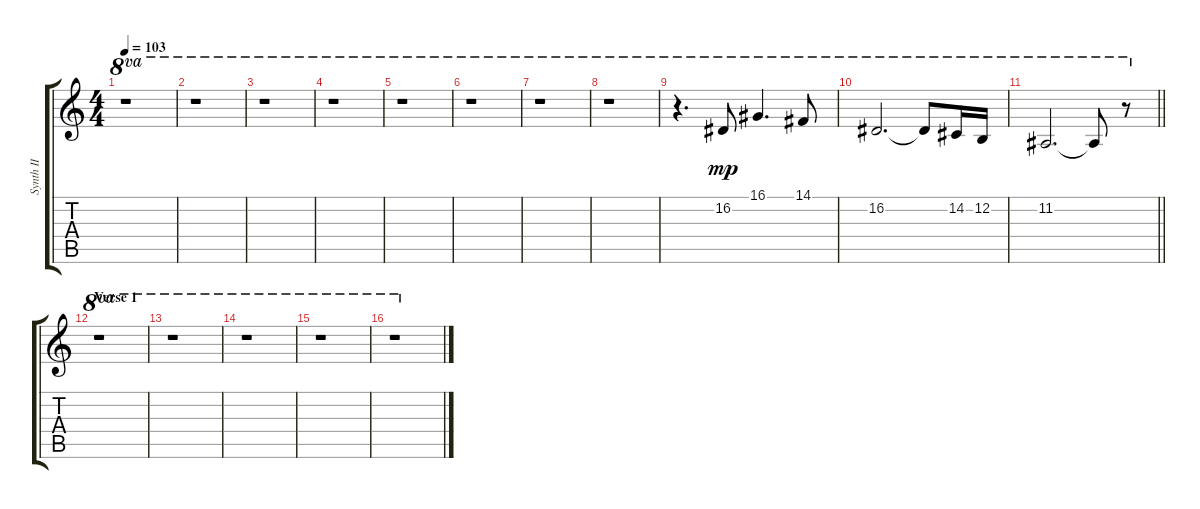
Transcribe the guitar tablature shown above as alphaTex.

\track ("Synth II" "Synth II") {instrument pad1newage}
\staff {score tabs}
\tuning (E4 B3 G3 D3 A2 E2) {hide}
\ts (4 4)
\tempo 103
\clef g2
\ks c
r.1{ot 8va dy mp instrument pad1newage} |
r.1{ot 8va} |
r.1{ot 8va} |
r.1{ot 8va} |
r.1{ot 8va} |
r.1{ot 8va} |
r.1{ot 8va} |
r.1{ot 8va} |
r.4{d ot 8va} 16.2.8{ot 8va} 16.1.4{d ot 8va} 14.1.8{ot 8va} |
16.2.2{d ot 8va} 16.2{t}.8{ot 8va} 14.2.16{ot 8va} 12.2.16{ot 8va} |
\barLineRight lightlight
11.2.2{d ot 8va} 11.2{t}.8{ot 8va} r.8{ot 8va} |
\section ("" "Verse 1")
r.1{ot 8va} |
r.1{ot 8va} |
r.1{ot 8va} |
r.1{ot 8va} |
r.1{ot 8va}
